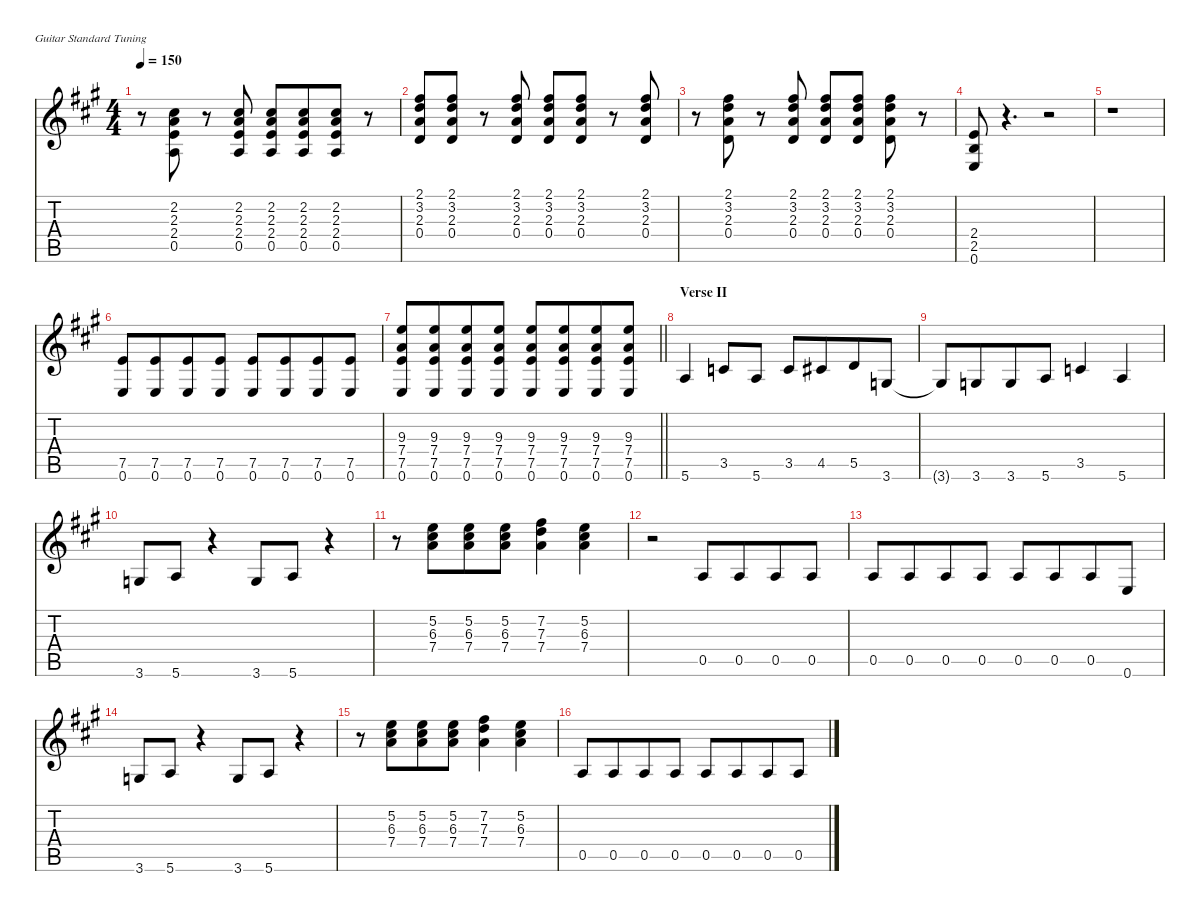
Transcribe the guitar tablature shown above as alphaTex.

\defaultSystemsLayout 4
\hideDynamics
\bracketExtendMode nobrackets
\singleTrackTrackNamePolicy hidden
\multiTrackTrackNamePolicy hidden
\firstSystemTrackNameMode fullname
\firstSystemTrackNameOrientation horizontal
\otherSystemsTrackNameOrientation horizontal
\track ("Lead Guitar" "od.guit.") {instrument overdrivenguitar}
\staff {score tabs}
\tuning (E4 B3 G3 D3 A2 E2)
\ts (4 4)
\tempo 150
\clef g2
\ks a
r.8{dy mf beam Down} (2.2{acc #} 2.3{acc forcenatural} 2.4{acc forcenatural} 0.5{acc forcenatural}).8{beam Up} r.8{beam Up} (2.2{acc #} 2.3{acc forcenatural} 2.4{acc forcenatural} 0.5{acc forcenatural}).8{beam Up} (2.2{acc #} 2.3{acc forcenatural} 2.4{acc forcenatural} 0.5{acc forcenatural}).8{beam Up} (2.2{acc #} 2.3{acc forcenatural} 2.4{acc forcenatural} 0.5{acc forcenatural}).8{beam Up beam merge} (2.2{acc #} 2.3{acc forcenatural} 2.4{acc forcenatural} 0.5{acc forcenatural}).8{beam Up} r.8{beam Up} |
(2.1{acc #} 3.2{acc forcenatural} 2.3{acc forcenatural} 0.4{acc forcenatural}).8{beam Up} (2.1{acc #} 3.2{acc forcenatural} 2.3{acc forcenatural} 0.4{acc forcenatural}).8{beam Up} r.8{beam Up} (2.1{acc #} 3.2{acc forcenatural} 2.3{acc forcenatural} 0.4{acc forcenatural}).8{beam Down} (2.1{acc #} 3.2{acc forcenatural} 2.3{acc forcenatural} 0.4{acc forcenatural}).8{beam Up} (2.1{acc #} 3.2{acc forcenatural} 2.3{acc forcenatural} 0.4{acc forcenatural}).8{beam Up} r.8{beam Up} (2.1{acc #} 3.2{acc forcenatural} 2.3{acc forcenatural} 0.4{acc forcenatural}).8{beam Down} |
r.8{beam Down} (2.1{acc #} 3.2{acc forcenatural} 2.3{acc forcenatural} 0.4{acc forcenatural}).8{beam Down} r.8{beam Up} (2.1{acc #} 3.2{acc forcenatural} 2.3{acc forcenatural} 0.4{acc forcenatural}).8{beam Down} (2.1{acc #} 3.2{acc forcenatural} 2.3{acc forcenatural} 0.4{acc forcenatural}).8{beam Up} (2.1{acc #} 3.2{acc forcenatural} 2.3{acc forcenatural} 0.4{acc forcenatural}).8{beam Up} (2.1{acc #} 3.2{acc forcenatural} 2.3{acc forcenatural} 0.4{acc forcenatural}).8{beam Down} r.8{beam Up} |
(2.4{acc forcenatural} 2.5{acc forcenatural} 0.6{acc forcenatural}).8{beam Up} r.4{d beam Up} r.2{beam Up} |
r.1{beam Down} |
(7.5{acc forcenatural} 0.6{acc forcenatural}).8{dy mp beam Up} (7.5{acc forcenatural} 0.6{acc forcenatural}).8{beam Up beam merge} (7.5{acc forcenatural} 0.6{acc forcenatural}).8{beam Up} (7.5{acc forcenatural} 0.6{acc forcenatural}).8{beam Up} (7.5{acc forcenatural} 0.6{acc forcenatural}).8{beam Up} (7.5{acc forcenatural} 0.6{acc forcenatural}).8{dy mf beam Up beam merge} (7.5{acc forcenatural} 0.6{acc forcenatural}).8{beam Up} (7.5{acc forcenatural} 0.6{acc forcenatural}).8{beam Up} |
\barLineRight lightlight
(9.3{acc forcenatural} 7.4{acc forcenatural} 7.5{acc forcenatural} 0.6{acc forcenatural}).8{beam Up} (9.3{acc forcenatural} 7.4{acc forcenatural} 7.5{acc forcenatural} 0.6{acc forcenatural}).8{beam Up beam merge} (9.3{acc forcenatural} 7.4{acc forcenatural} 7.5{acc forcenatural} 0.6{acc forcenatural}).8{beam Up} (9.3{acc forcenatural} 7.4{acc forcenatural} 7.5{acc forcenatural} 0.6{acc forcenatural}).8{beam Up} (9.3{acc forcenatural} 7.4{acc forcenatural} 7.5{acc forcenatural} 0.6{acc forcenatural}).8{beam Up} (9.3{acc forcenatural} 7.4{acc forcenatural} 7.5{acc forcenatural} 0.6{acc forcenatural}).8{beam Up beam merge} (9.3{acc forcenatural} 7.4{acc forcenatural} 7.5{acc forcenatural} 0.6{acc forcenatural}).8{dy f beam Up} (9.3{acc forcenatural} 7.4{acc forcenatural} 7.5{acc forcenatural} 0.6{acc forcenatural}).8{beam Up} |
\section ("" "Verse II")
5.6{acc forcenatural}.4{dy ff beam Up} 3.5{acc forcenatural}.8{beam Up} 5.6{acc forcenatural}.8{beam Up} 3.5{acc forcenatural}.8{beam Up} 4.5{acc #}.8{beam Up beam merge} 5.5{acc forcenatural}.8{beam Up} 3.6{acc forcenatural}.8{beam Up} |
3.6{t acc forcenatural}.8{beam Up} 3.6{acc forcenatural}.8{beam Up beam merge} 3.6{acc forcenatural}.8{beam Up} 5.6{acc forcenatural}.8{beam Up} 3.5{acc forcenatural}.4{beam Up} 5.6{acc forcenatural}.4{beam Up} |
3.6{acc forcenatural}.8{beam Up} 5.6{acc forcenatural}.8{beam Up} r.4{beam Up} 3.6{acc forcenatural}.8{beam Up} 5.6{acc forcenatural}.8{beam Up} r.4{beam Up} |
r.8{beam Down} (5.2{acc forcenatural} 6.3{acc #} 7.4{acc forcenatural}).8{dy f beam Down beam merge} (5.2{acc forcenatural} 6.3{acc #} 7.4{acc forcenatural}).8{beam Down} (5.2{acc forcenatural} 6.3{acc #} 7.4{acc forcenatural}).8{beam Down} (7.2{acc #} 7.3{acc forcenatural} 7.4{acc forcenatural}).4{beam Down} (5.2{acc forcenatural} 6.3{acc #} 7.4{acc forcenatural}).4{beam Down} |
r.2{beam Down} 0.5{acc forcenatural}.8{dy mf beam Up} 0.5{acc forcenatural}.8{beam Up beam merge} 0.5{acc forcenatural}.8{beam Up} 0.5{acc forcenatural}.8{beam Up} |
0.5{acc forcenatural}.8{beam Up} 0.5{acc forcenatural}.8{beam Up beam merge} 0.5{acc forcenatural}.8{beam Up} 0.5{acc forcenatural}.8{beam Up} 0.5{acc forcenatural}.8{beam Up} 0.5{acc forcenatural}.8{beam Up beam merge} 0.5{acc forcenatural}.8{beam Up} 0.6{acc forcenatural}.8{dy f beam Up} |
3.6{acc forcenatural}.8{dy ff beam Up} 5.6{acc forcenatural}.8{beam Up} r.4{beam Up} 3.6{acc forcenatural}.8{beam Up} 5.6{acc forcenatural}.8{beam Up} r.4{beam Up} |
r.8{beam Down} (5.2{acc forcenatural} 6.3{acc #} 7.4{acc forcenatural}).8{dy mf beam Down beam merge} (5.2{acc forcenatural} 6.3{acc #} 7.4{acc forcenatural}).8{beam Down} (5.2{acc forcenatural} 6.3{acc #} 7.4{acc forcenatural}).8{beam Down} (7.2{acc #} 7.3{acc forcenatural} 7.4{acc forcenatural}).4{beam Down} (5.2{acc forcenatural} 6.3{acc #} 7.4{acc forcenatural}).4{beam Down} |
0.5{acc forcenatural}.8{beam Up} 0.5{acc forcenatural}.8{beam Up beam merge} 0.5{acc forcenatural}.8{beam Up} 0.5{acc forcenatural}.8{beam Up} 0.5{acc forcenatural}.8{beam Up} 0.5{acc forcenatural}.8{beam Up beam merge} 0.5{acc forcenatural}.8{beam Up} 0.5{acc forcenatural}.8{beam Up}
